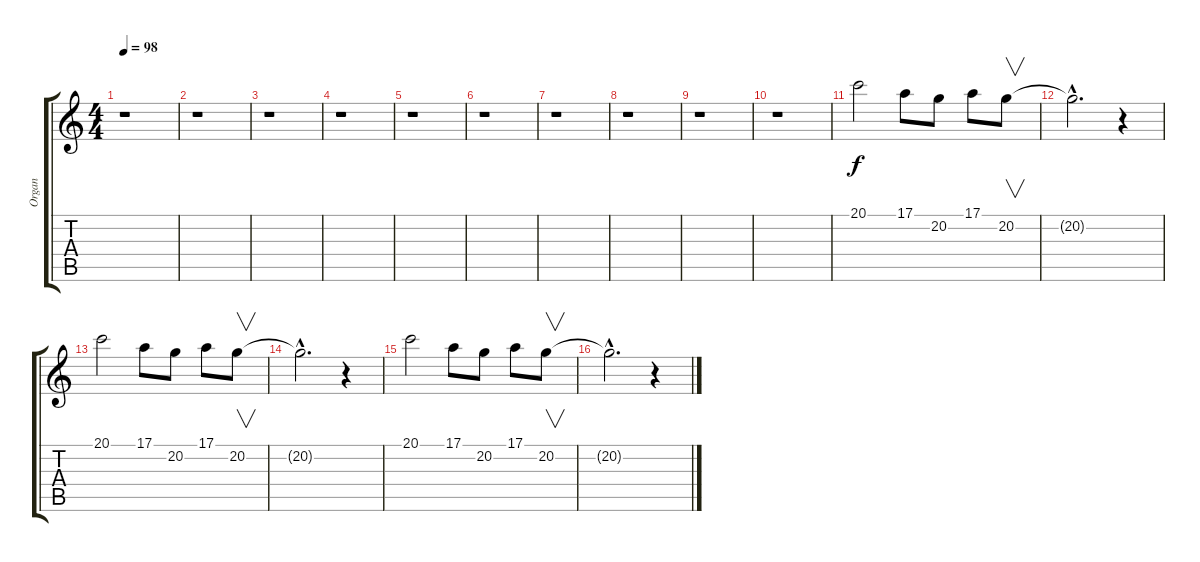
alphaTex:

\track ("Organ" "Organ") {instrument churchorgan}
\staff {score tabs}
\tuning (E4 B3 G3 D3 A2 E2) {hide}
\ts (4 4)
\tempo 98
\clef g2
\ks c
r.1{dy f} |
r.1 |
r.1 |
r.1 |
r.1 |
r.1 |
r.1 |
r.1 |
r.1 |
r.1 |
20.1.2 17.1.8 20.2.8 17.1.8 20.2.8{v} |
20.2{hac t}.2{d} r.4 |
20.1.2 17.1.8 20.2.8 17.1.8 20.2.8{v} |
20.2{hac t}.2{d} r.4 |
20.1.2 17.1.8 20.2.8 17.1.8 20.2.8{v} |
20.2{hac t}.2{d} r.4
